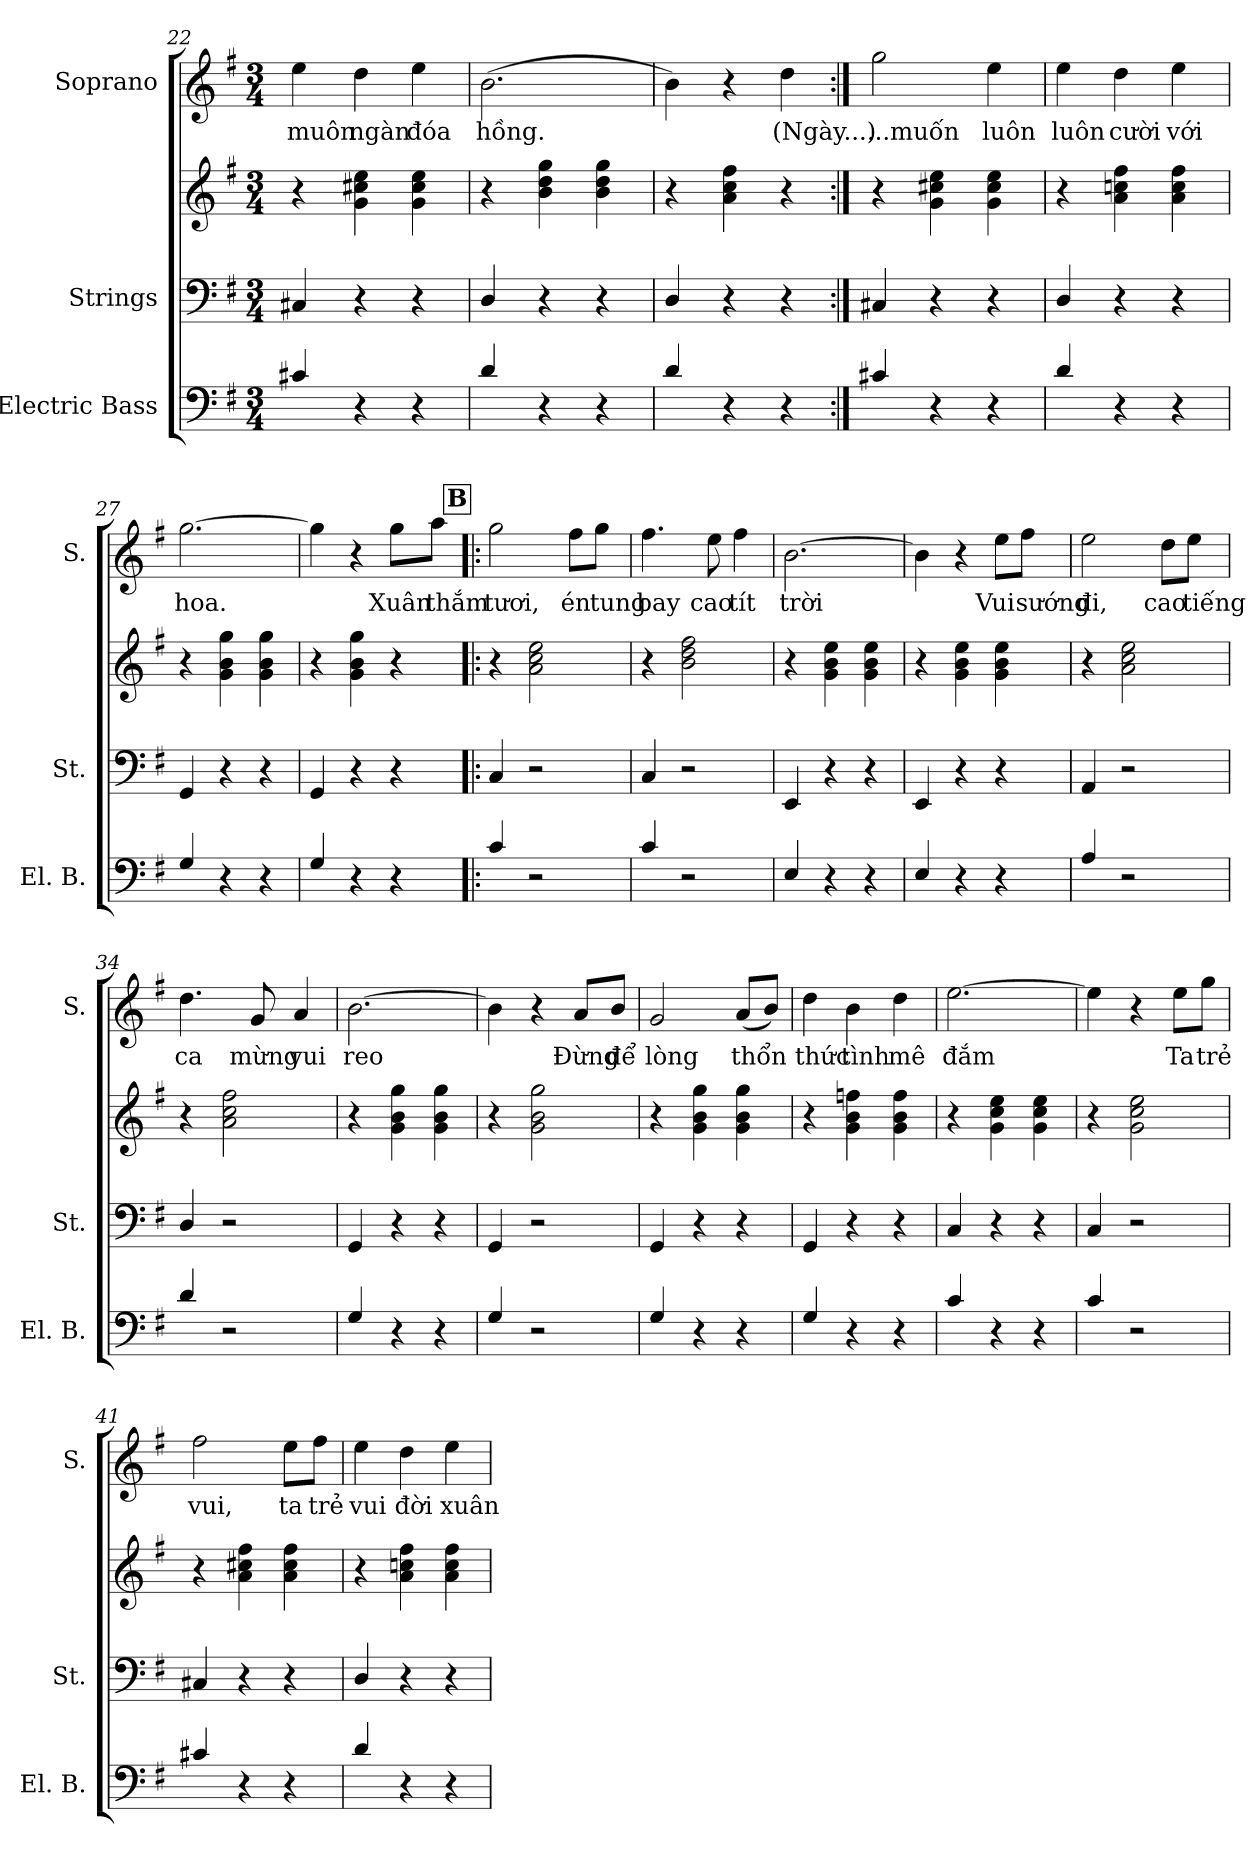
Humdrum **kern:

**kern	**kern	**kern	**kern	**text
*part3	*part2	*part2	*part1	*part1
*staff4	*staff3	*staff2	*staff1	*staff1
*I"Electric Bass	*I"Strings	*	*I"Soprano	*
*I'El. B.	*I'St.	*	*I'S.	*
*clefF4	*clefF4	*clefG2	*clefG2	*
*ITrd7c12	*	*	*	*
*k[f#]	*k[f#]	*k[f#]	*k[f#]	*
*G:	*G:	*G:	*G:	*
*M3/4	*M3/4	*M3/4	*M3/4	*
=22	=22	=22	=22	=22
!	!	!	!	!LO:LY:b
4C#X/	4C#X/	4r	4ee\	muôn
!	!	!	!	!LO:LY:b
4r	4r	4g\ 4cc#X\ 4ee\	4dd\	ngàn
!	!	!	!	!LO:LY:b
4r	4r	4g\ 4cc#\ 4ee\	4ee\	đóa
=23	=23	=23	=23	=23
!	!	!	!	!LO:LY:b
4D/	4D/	4r	(>2.b\	hồng.
4r	4r	4b\ 4dd\ 4gg\	.	.
4r	4r	4b\ 4dd\ 4gg\	.	.
=24	=24	=24	=24	=24
4D/	4D/	4r	4b\)	.
4r	4r	4a\ 4cc\ 4ff#\	4r	.
!	!	!	!	!LO:LY:b
4r	4r	4r	4dd\	(Ngày...)
=25:|!	=25:|!	=25:|!	=25:|!	=25:|!
!	!	!	!	!LO:LY:b
4C#X/	4C#X/	4r	2gg\	...muốn
4r	4r	4g\ 4cc#X\ 4ee\	.	.
!	!	!	!	!LO:LY:b
4r	4r	4g\ 4cc#\ 4ee\	4ee\	luôn
=26	=26	=26	=26	=26
!	!	!	!	!LO:LY:b
4D/	4D/	4r	4ee\	luôn
!	!	!	!	!LO:LY:b
4r	4r	4a\ 4ccni\ 4ff#\	4dd\	cười
!	!	!	!	!LO:LY:b
4r	4r	4a\ 4cc\ 4ff#\	4ee\	với
!!LO:LB:g=z
=27	=27	=27	=27	=27
!	!	!	!	!LO:LY:b
4GG/	4GG/	4r	[2.gg\	hoa.
4r	4r	4g\ 4b\ 4gg\	.	.
4r	4r	4g\ 4b\ 4gg\	.	.
=28	=28	=28	=28	=28
4GG/	4GG/	4r	4gg\]	.
4r	4r	4g\ 4b\ 4gg\	4r	.
!	!	!	!	!LO:LY:b
4r	4r	4r	8gg\L	Xuân
!	!	!	!	!LO:LY:b
.	.	.	8aa\J	thắm
!!LO:REH:place=s1:a:B:fs=14:t=B
=29!|:	=29!|:	=29!|:	=29!|:	=29!|:
!	!	!	!	!LO:LY:b
4C/	4C/	4r	2gg\	tươi,
2r	2r	2a\ 2cc\ 2ee\	.	.
!	!	!	!	!LO:LY:b
.	.	.	8ff#\L	én
!	!	!	!	!LO:LY:b
.	.	.	8gg\J	tung
=30	=30	=30	=30	=30
!	!	!	!	!LO:LY:b
4C/	4C/	4r	4.ff#\	bay
2r	2r	2b\ 2dd\ 2ff#\	.	.
!	!	!	!	!LO:LY:b
.	.	.	8ee\	cao
!	!	!	!	!LO:LY:b
.	.	.	4ff#\	tít
=31	=31	=31	=31	=31
!	!	!	!	!LO:LY:b
4EE/	4EE/	4r	[2.b\	trời
4r	4r	4g\ 4b\ 4ee\	.	.
4r	4r	4g\ 4b\ 4ee\	.	.
=32	=32	=32	=32	=32
4EE/	4EE/	4r	4b\]	.
4r	4r	4g\ 4b\ 4ee\	4r	.
!	!	!	!	!LO:LY:b
4r	4r	4g\ 4b\ 4ee\	8ee\L	Vui
!	!	!	!	!LO:LY:b
.	.	.	8ff#\J	sướng
=33	=33	=33	=33	=33
!	!	!	!	!LO:LY:b
4AA/	4AA/	4r	2ee\	đi,
2r	2r	2a\ 2cc\ 2ee\	.	.
!	!	!	!	!LO:LY:b
.	.	.	8dd\L	cao
!	!	!	!	!LO:LY:b
.	.	.	8ee\J	tiếng
=34	=34	=34	=34	=34
!	!	!	!	!LO:LY:b
4D/	4D/	4r	4.dd\	ca
2r	2r	2a\ 2cc\ 2ff#\	.	.
!	!	!	!	!LO:LY:b
.	.	.	8g/	mừng
!	!	!	!	!LO:LY:b
.	.	.	4a/	vui
=35	=35	=35	=35	=35
!	!	!	!	!LO:LY:b
4GG/	4GG/	4r	[2.b\	reo
4r	4r	4g\ 4b\ 4gg\	.	.
4r	4r	4g\ 4b\ 4gg\	.	.
!!LO:LB:g=z
=36	=36	=36	=36	=36
4GG/	4GG/	4r	4b\]	.
2r	2r	2g\ 2b\ 2gg\	4r	.
!	!	!	!	!LO:LY:b
.	.	.	8a/L	Đừng
!	!	!	!	!LO:LY:b
.	.	.	8b/J	để
=37	=37	=37	=37	=37
!	!	!	!	!LO:LY:b
4GG/	4GG/	4r	2g/	lòng
4r	4r	4g\ 4b\ 4gg\	.	.
!	!	!	!	!LO:LY:b
4r	4r	4g\ 4b\ 4gg\	(8a/L	thổn
.	.	.	8b/J)	.
=38	=38	=38	=38	=38
!	!	!	!	!LO:LY:b
4GG/	4GG/	4r	4dd\	thức
!	!	!	!	!LO:LY:b
4r	4r	4g\ 4b\ 4ffn\	4b\	tình
!	!	!	!	!LO:LY:b
4r	4r	4g\ 4b\ 4ff\	4dd\	mê
=39	=39	=39	=39	=39
!	!	!	!	!LO:LY:b
4C/	4C/	4r	[2.ee\	đắm
4r	4r	4g\ 4cc\ 4ee\	.	.
4r	4r	4g\ 4cc\ 4ee\	.	.
=40	=40	=40	=40	=40
4C/	4C/	4r	4ee\]	.
2r	2r	2g\ 2cc\ 2ee\	4r	.
!	!	!	!	!LO:LY:b
.	.	.	8ee\L	Ta
!	!	!	!	!LO:LY:b
.	.	.	8gg\J	trẻ
=41	=41	=41	=41	=41
!	!	!	!	!LO:LY:b
4C#X/	4C#X/	4r	2ff#\	vui,
4r	4r	4a\ 4cc#X\ 4ff#\	.	.
!	!	!	!	!LO:LY:b
4r	4r	4a\ 4cc#\ 4ff#\	8ee\L	ta
!	!	!	!	!LO:LY:b
.	.	.	8ff#\J	trẻ
=42	=42	=42	=42	=42
!	!	!	!	!LO:LY:b
4D/	4D/	4r	4ee\	vui
!	!	!	!	!LO:LY:b
4r	4r	4a\ 4ccni\ 4ff#\	4dd\	đời
!	!	!	!	!LO:LY:b
4r	4r	4a\ 4cc\ 4ff#\	4ee\	xuân
=	=	=	=	=
*-	*-	*-	*-	*-
